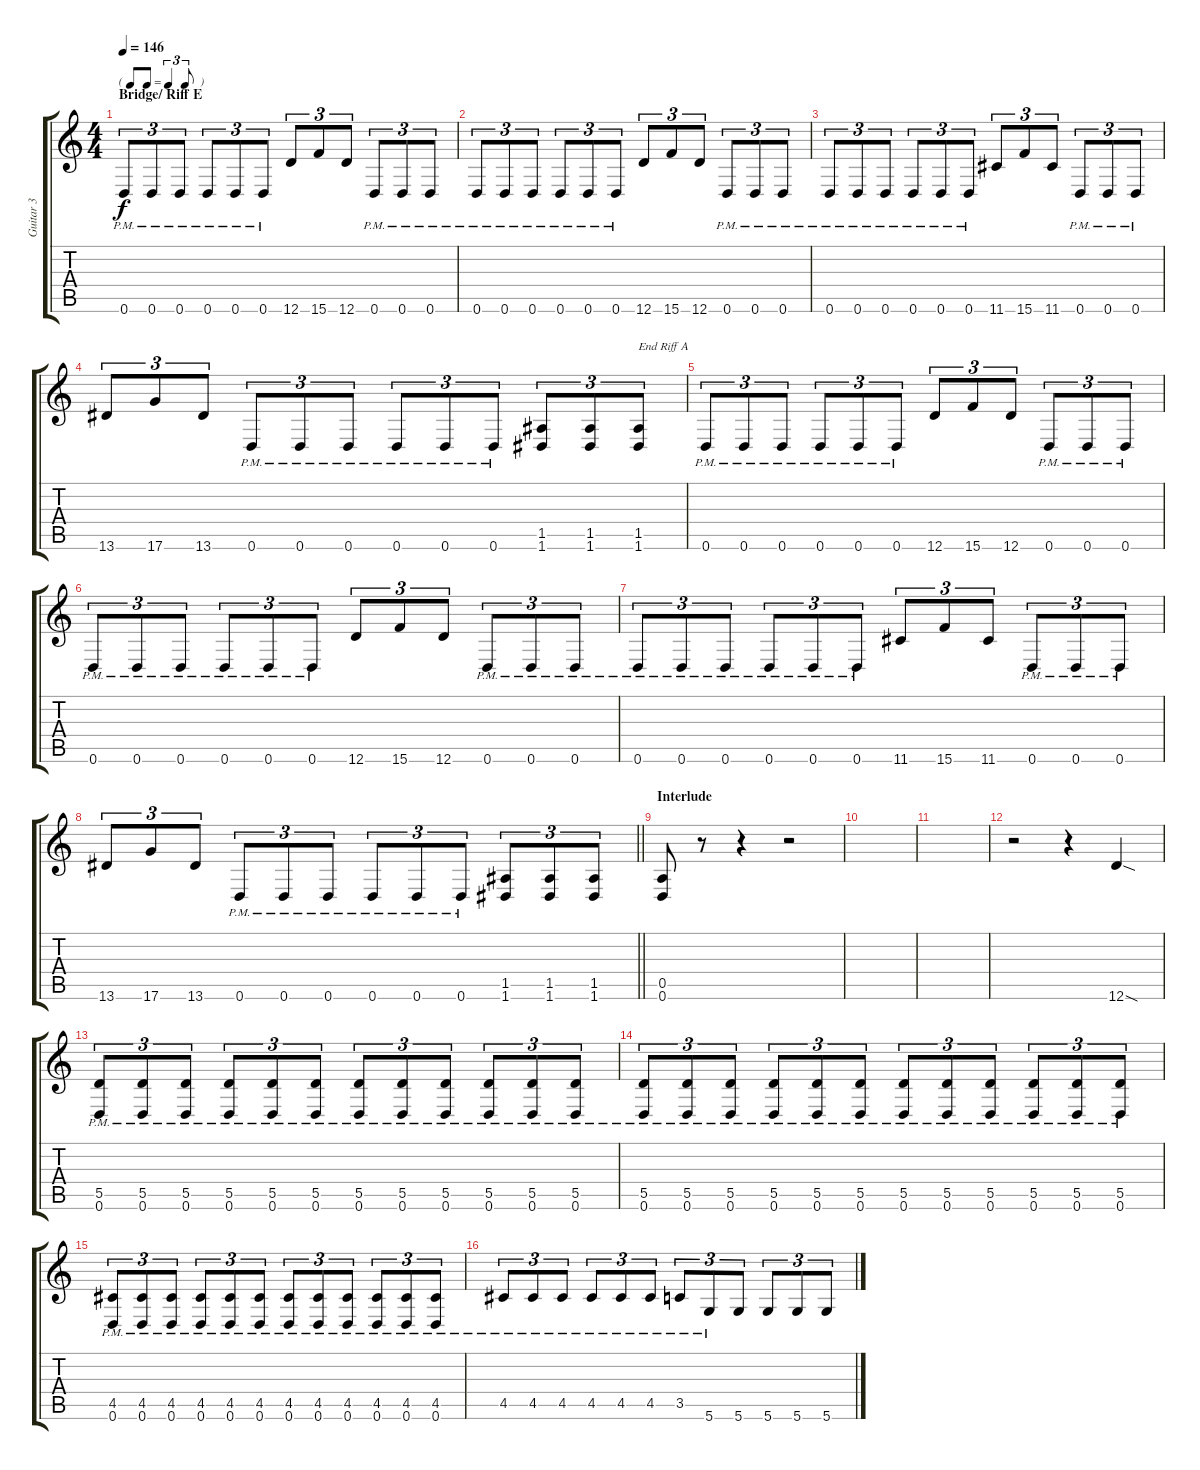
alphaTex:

\track ("Guitar 3" "Guitar 3") {instrument distortionguitar}
\staff {score tabs}
\tuning (E4 B3 G3 D3 A2 D2) {hide}
\ts (4 4)
\tf triplet8th
\section ("" "Bridge/ Riff E")
\tempo 146
\clef g2
\ks c
0.6{pm}.8{tu (3 2) dy f} 0.6{pm}.8{tu (3 2)} 0.6{pm}.8{tu (3 2)} 0.6{pm}.8{tu (3 2)} 0.6{pm}.8{tu (3 2)} 0.6{pm}.8{tu (3 2)} 12.6.8{tu (3 2)} 15.6.8{tu (3 2)} 12.6.8{tu (3 2)} 0.6{pm}.8{tu (3 2)} 0.6{pm}.8{tu (3 2)} 0.6{pm}.8{tu (3 2)} |
0.6{pm}.8{tu (3 2)} 0.6{pm}.8{tu (3 2)} 0.6{pm}.8{tu (3 2)} 0.6{pm}.8{tu (3 2)} 0.6{pm}.8{tu (3 2)} 0.6{pm}.8{tu (3 2)} 12.6.8{tu (3 2)} 15.6.8{tu (3 2)} 12.6.8{tu (3 2)} 0.6{pm}.8{tu (3 2)} 0.6{pm}.8{tu (3 2)} 0.6{pm}.8{tu (3 2)} |
0.6{pm}.8{tu (3 2)} 0.6{pm}.8{tu (3 2)} 0.6{pm}.8{tu (3 2)} 0.6{pm}.8{tu (3 2)} 0.6{pm}.8{tu (3 2)} 0.6{pm}.8{tu (3 2)} 11.6.8{tu (3 2)} 15.6.8{tu (3 2)} 11.6.8{tu (3 2)} 0.6{pm}.8{tu (3 2)} 0.6{pm}.8{tu (3 2)} 0.6{pm}.8{tu (3 2)} |
13.6.8{tu (3 2)} 17.6.8{tu (3 2)} 13.6.8{tu (3 2)} 0.6{pm}.8{tu (3 2)} 0.6{pm}.8{tu (3 2)} 0.6{pm}.8{tu (3 2)} 0.6{pm}.8{tu (3 2)} 0.6{pm}.8{tu (3 2)} 0.6{pm}.8{tu (3 2)} (1.5 1.6).8{tu (3 2)} (1.5 1.6).8{tu (3 2)} (1.5 1.6).8{tu (3 2) txt "End Riff A"} |
0.6{pm}.8{tu (3 2)} 0.6{pm}.8{tu (3 2)} 0.6{pm}.8{tu (3 2)} 0.6{pm}.8{tu (3 2)} 0.6{pm}.8{tu (3 2)} 0.6{pm}.8{tu (3 2)} 12.6.8{tu (3 2)} 15.6.8{tu (3 2)} 12.6.8{tu (3 2)} 0.6{pm}.8{tu (3 2)} 0.6{pm}.8{tu (3 2)} 0.6{pm}.8{tu (3 2)} |
0.6{pm}.8{tu (3 2)} 0.6{pm}.8{tu (3 2)} 0.6{pm}.8{tu (3 2)} 0.6{pm}.8{tu (3 2)} 0.6{pm}.8{tu (3 2)} 0.6{pm}.8{tu (3 2)} 12.6.8{tu (3 2)} 15.6.8{tu (3 2)} 12.6.8{tu (3 2)} 0.6{pm}.8{tu (3 2)} 0.6{pm}.8{tu (3 2)} 0.6{pm}.8{tu (3 2)} |
0.6{pm}.8{tu (3 2)} 0.6{pm}.8{tu (3 2)} 0.6{pm}.8{tu (3 2)} 0.6{pm}.8{tu (3 2)} 0.6{pm}.8{tu (3 2)} 0.6{pm}.8{tu (3 2)} 11.6.8{tu (3 2)} 15.6.8{tu (3 2)} 11.6.8{tu (3 2)} 0.6{pm}.8{tu (3 2)} 0.6{pm}.8{tu (3 2)} 0.6{pm}.8{tu (3 2)} |
\barLineRight lightlight
13.6.8{tu (3 2)} 17.6.8{tu (3 2)} 13.6.8{tu (3 2)} 0.6{pm}.8{tu (3 2)} 0.6{pm}.8{tu (3 2)} 0.6{pm}.8{tu (3 2)} 0.6{pm}.8{tu (3 2)} 0.6{pm}.8{tu (3 2)} 0.6{pm}.8{tu (3 2)} (1.5 1.6).8{tu (3 2)} (1.5 1.6).8{tu (3 2)} (1.5 1.6).8{tu (3 2)} |
\section ("" "Interlude")
(0.5 0.6).8 r.8 r.4 r.2 |
|
|
r.2 r.4 12.6{sod}.4 |
(5.5{pm} 0.6{pm}).8{tu (3 2)} (5.5{pm} 0.6{pm}).8{tu (3 2)} (5.5{pm} 0.6{pm}).8{tu (3 2)} (5.5{pm} 0.6{pm}).8{tu (3 2)} (5.5{pm} 0.6{pm}).8{tu (3 2)} (5.5{pm} 0.6{pm}).8{tu (3 2)} (5.5{pm} 0.6{pm}).8{tu (3 2)} (5.5{pm} 0.6{pm}).8{tu (3 2)} (5.5{pm} 0.6{pm}).8{tu (3 2)} (5.5{pm} 0.6{pm}).8{tu (3 2)} (5.5{pm} 0.6{pm}).8{tu (3 2)} (5.5{pm} 0.6{pm}).8{tu (3 2)} |
(5.5{pm} 0.6{pm}).8{tu (3 2)} (5.5{pm} 0.6{pm}).8{tu (3 2)} (5.5{pm} 0.6{pm}).8{tu (3 2)} (5.5{pm} 0.6{pm}).8{tu (3 2)} (5.5{pm} 0.6{pm}).8{tu (3 2)} (5.5{pm} 0.6{pm}).8{tu (3 2)} (5.5{pm} 0.6{pm}).8{tu (3 2)} (5.5{pm} 0.6{pm}).8{tu (3 2)} (5.5{pm} 0.6{pm}).8{tu (3 2)} (5.5{pm} 0.6{pm}).8{tu (3 2)} (5.5{pm} 0.6{pm}).8{tu (3 2)} (5.5{pm} 0.6{pm}).8{tu (3 2)} |
(4.5{pm} 0.6{pm}).8{tu (3 2)} (4.5{pm} 0.6{pm}).8{tu (3 2)} (4.5{pm} 0.6{pm}).8{tu (3 2)} (4.5{pm} 0.6{pm}).8{tu (3 2)} (4.5{pm} 0.6{pm}).8{tu (3 2)} (4.5{pm} 0.6{pm}).8{tu (3 2)} (4.5{pm} 0.6{pm}).8{tu (3 2)} (4.5{pm} 0.6{pm}).8{tu (3 2)} (4.5{pm} 0.6{pm}).8{tu (3 2)} (4.5{pm} 0.6{pm}).8{tu (3 2)} (4.5{pm} 0.6{pm}).8{tu (3 2)} (4.5{pm} 0.6{pm}).8{tu (3 2)} |
4.5{pm}.8{tu (3 2)} 4.5{pm}.8{tu (3 2)} 4.5{pm}.8{tu (3 2)} 4.5{pm}.8{tu (3 2)} 4.5{pm}.8{tu (3 2)} 4.5{pm}.8{tu (3 2)} 3.5{pm}.8{tu (3 2)} 5.6{pm}.8{tu (3 2)} 5.6.8{tu (3 2)} 5.6.8{tu (3 2)} 5.6.8{tu (3 2)} 5.6.8{tu (3 2)}
